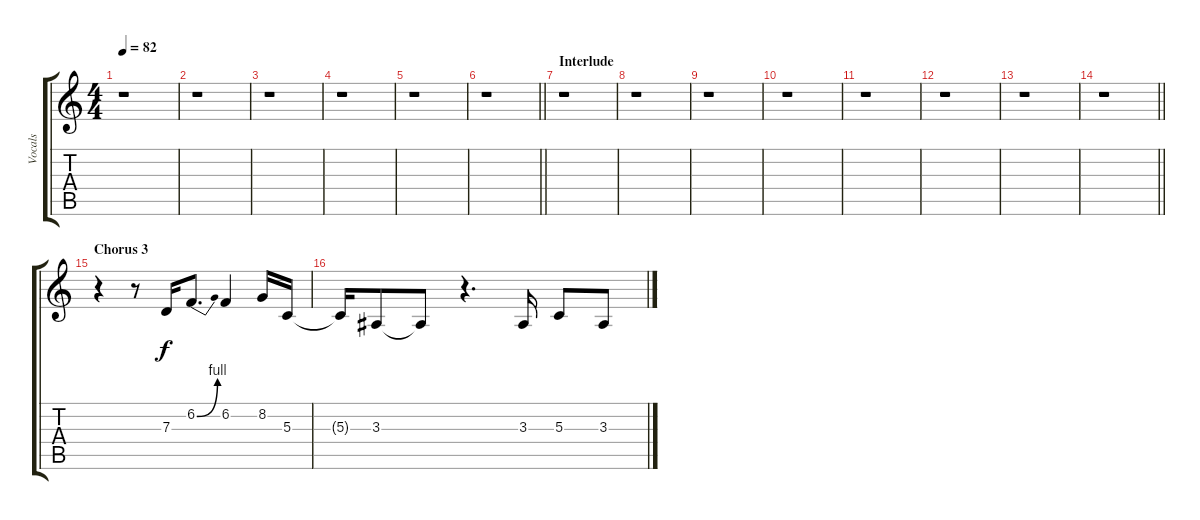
\track ("Vocals" "Vocals") {instrument flute}
\staff {score tabs}
\tuning (E4 B3 G3 D3 A2 E2) {hide}
\ts (4 4)
\tempo 82
\clef g2
\ks c
r.1{dy f} |
r.1 |
r.1 |
r.1 |
r.1 |
\barLineRight lightlight
r.1 |
\section ("" "Interlude")
r.1 |
r.1 |
r.1 |
r.1 |
r.1 |
r.1 |
r.1 |
\barLineRight lightlight
r.1 |
\section ("" "Chorus 3")
r.4{volume 13} r.8 7.3.16 6.2{be (bend 0 0 60 4)}.8{d} 6.2.4 8.2.16 5.3.16 |
5.3{t}.16 3.3.8 3.3{t}.8 r.4{d} 3.3.16 5.3.8 3.3.8
